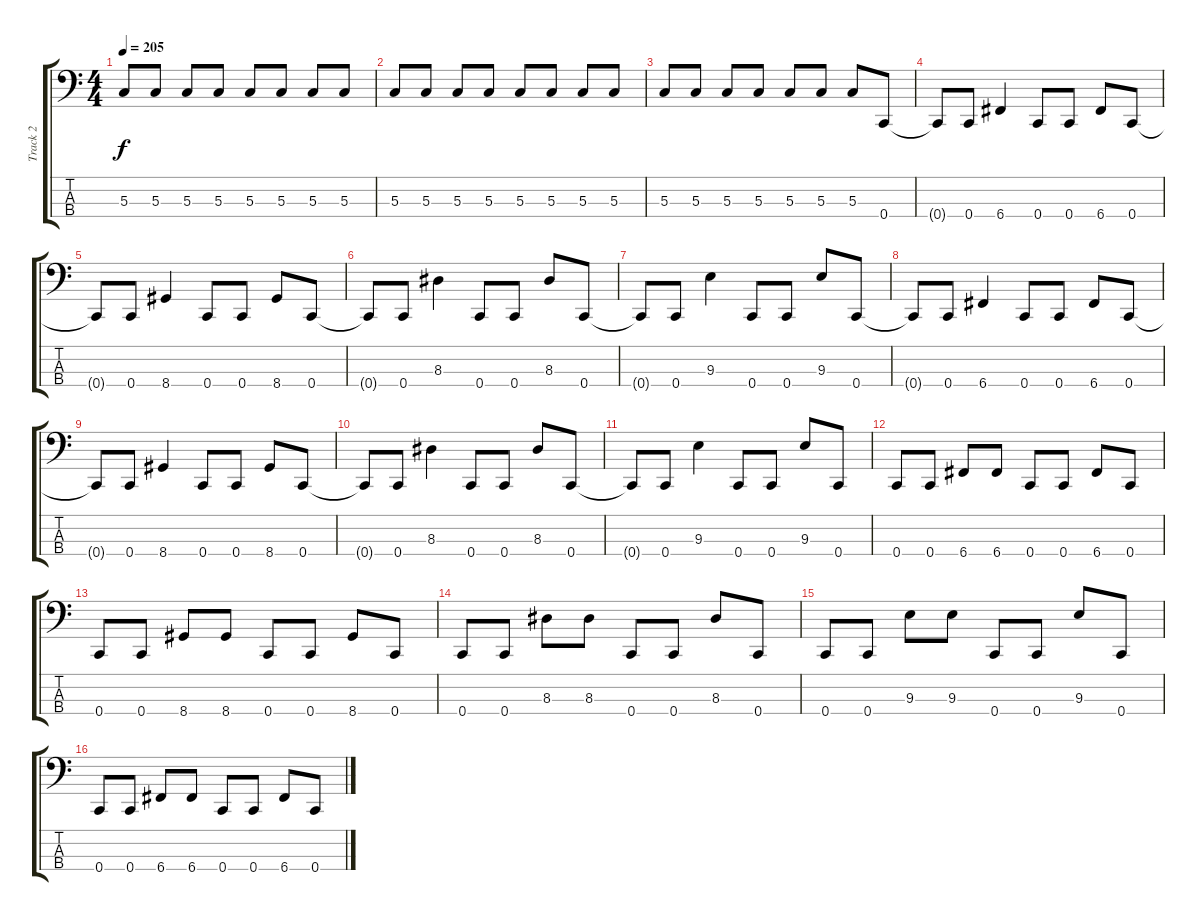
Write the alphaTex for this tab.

\track ("Track 2" "Track 2") {instrument electricbassfinger}
\staff {score tabs}
\tuning (F2 C2 G1 C1) {hide}
\ts (4 4)
\tempo 205
\clef f4
\ks c
5.3.8{dy f} 5.3.8 5.3.8 5.3.8 5.3.8 5.3.8 5.3.8 5.3.8 |
5.3.8 5.3.8 5.3.8 5.3.8 5.3.8 5.3.8 5.3.8 5.3.8 |
5.3.8 5.3.8 5.3.8 5.3.8 5.3.8 5.3.8 5.3.8 0.4.8{volume 13} |
0.4{t}.8 0.4.8 6.4.4 0.4.8 0.4.8 6.4.8 0.4.8 |
0.4{t}.8 0.4.8 8.4.4 0.4.8 0.4.8 8.4.8 0.4.8 |
0.4{t}.8 0.4.8 8.3.4 0.4.8 0.4.8 8.3.8 0.4.8 |
0.4{t}.8 0.4.8 9.3.4 0.4.8 0.4.8 9.3.8 0.4.8 |
0.4{t}.8 0.4.8 6.4.4 0.4.8 0.4.8 6.4.8 0.4.8 |
0.4{t}.8 0.4.8 8.4.4 0.4.8 0.4.8 8.4.8 0.4.8 |
0.4{t}.8 0.4.8 8.3.4 0.4.8 0.4.8 8.3.8 0.4.8 |
0.4{t}.8 0.4.8 9.3.4 0.4.8 0.4.8 9.3.8 0.4.8 |
0.4.8 0.4.8 6.4.8 6.4.8 0.4.8 0.4.8 6.4.8 0.4.8 |
0.4.8 0.4.8 8.4.8 8.4.8 0.4.8 0.4.8 8.4.8 0.4.8 |
0.4.8 0.4.8 8.3.8 8.3.8 0.4.8 0.4.8 8.3.8 0.4.8 |
0.4.8 0.4.8 9.3.8 9.3.8 0.4.8 0.4.8 9.3.8 0.4.8 |
0.4.8 0.4.8 6.4.8 6.4.8 0.4.8 0.4.8 6.4.8 0.4.8
